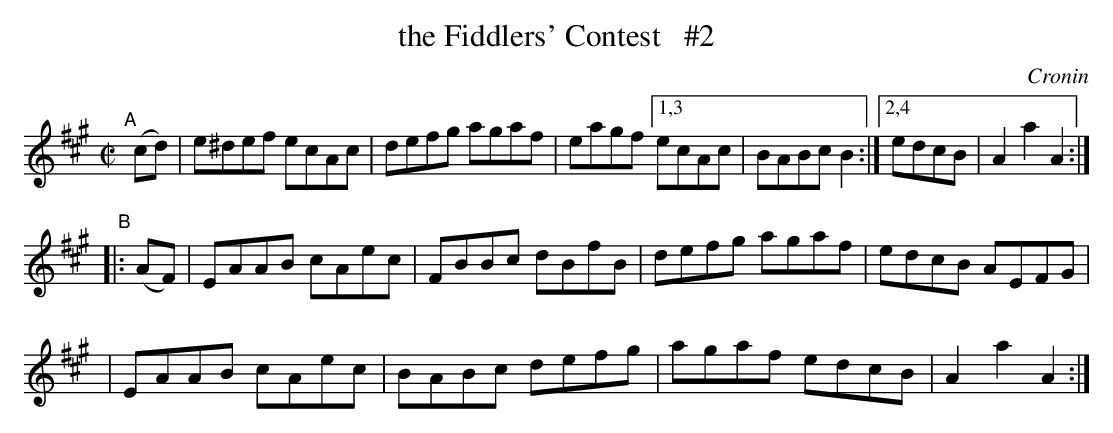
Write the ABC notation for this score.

X:1
T: the Fiddlers' Contest   #2
O: Cronin
M: C|
L: 1/8
K: A
"^A"[|] (cd) \
| e^def ecAc | defg agaf | eagf [1,3 ecAc | BABc B2 :|[2,4 edcB | A2a2 A2 :|
"^B"|: (AF) \
| EAAB cAec | FBBc dBfB | defg agaf | edcB AEFG |
| EAAB cAec | BABc defg | agaf edcB | A2a2 A2 :|
